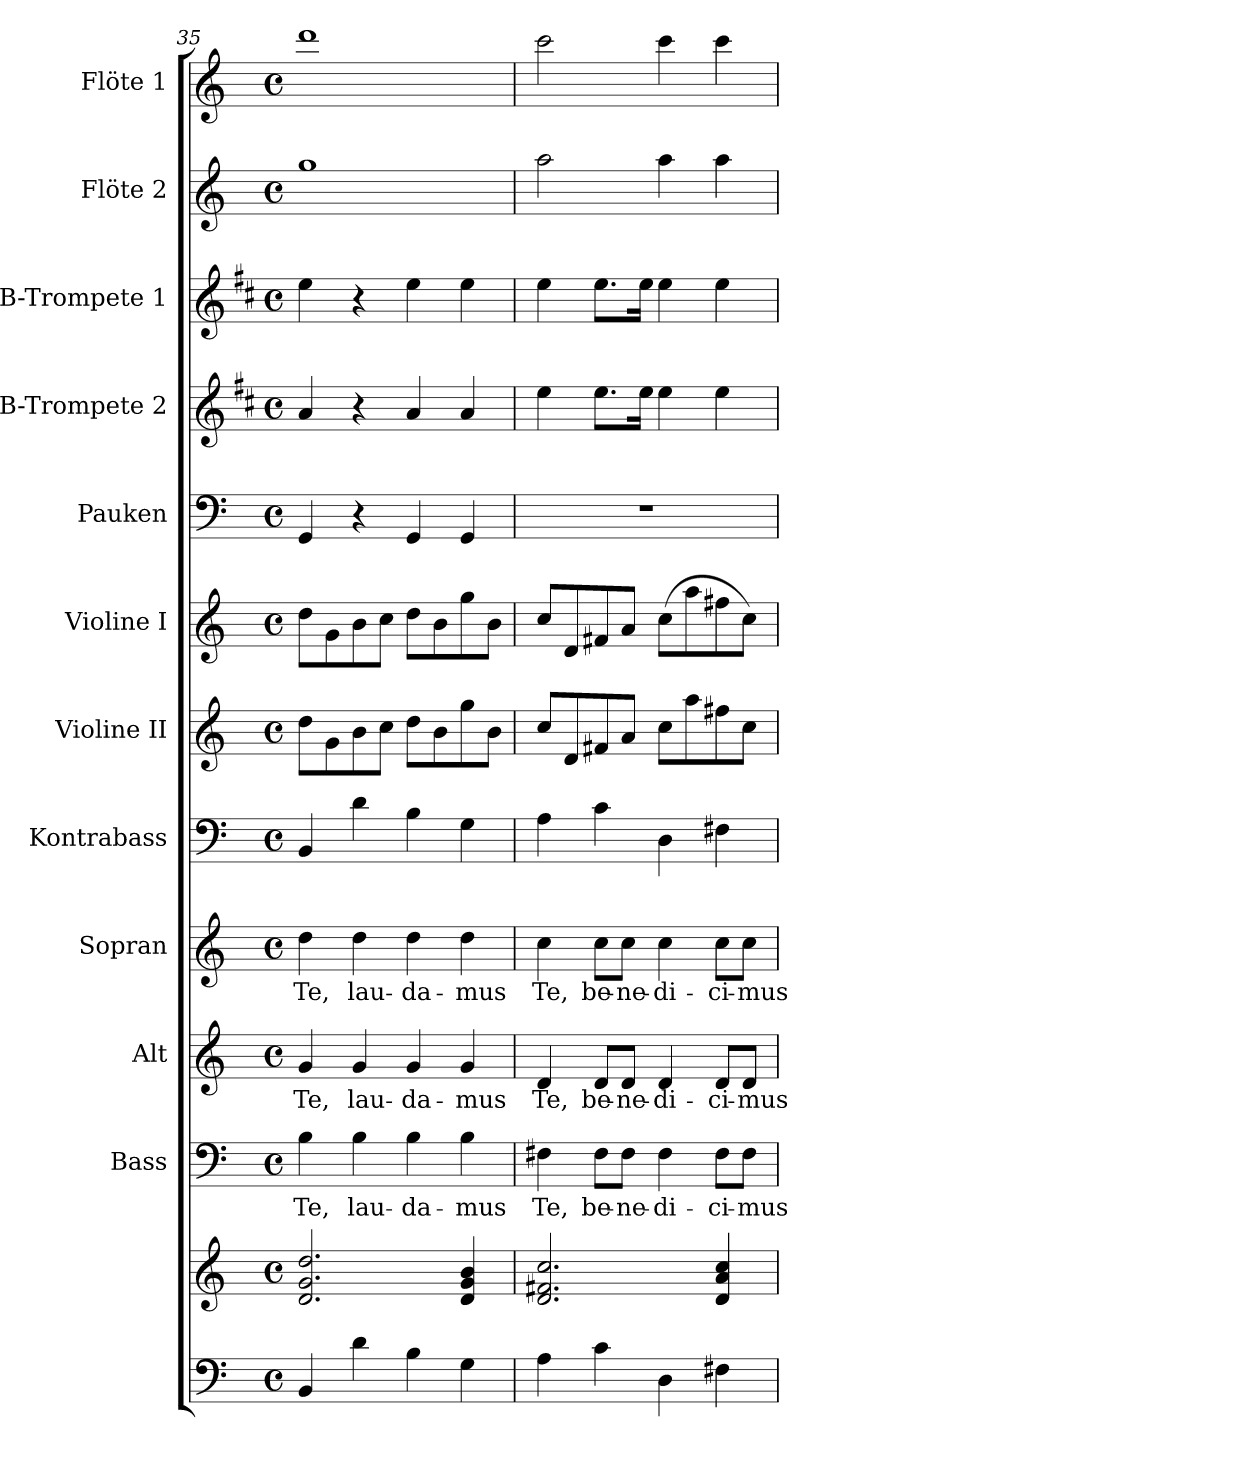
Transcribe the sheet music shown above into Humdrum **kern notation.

**kern	**kern	**kern	**text	**kern	**text	**kern	**text	**kern	**kern	**kern	**kern	**kern	**kern	**kern	**kern
*part12	*part12	*part11	*part11	*part10	*part10	*part9	*part9	*part8	*part7	*part6	*part5	*part4	*part3	*part2	*part1
*staff13	*staff12	*staff11	*staff11	*staff10	*staff10	*staff9	*staff9	*staff8	*staff7	*staff6	*staff5	*staff4	*staff3	*staff2	*staff1
*	*	*I"Bass	*	*I"Alt	*	*I"Sopran	*	*I"Kontrabass	*I"Violine II	*I"Violine I	*I"Pauken	*I"B-Trompete 2	*I"B-Trompete 1	*I"Flöte 2	*I"Flöte 1
*	*	*I'B.	*	*I'A.	*	*I'S.	*	*I'Kb.	*I'Vl. II	*I'Vl. I	*I'Pk.	*I'B Trp. 2	*I'B Trp. 1	*I'Fl. 2	*I'Fl. 1
*clefF4	*clefG2	*clefF4	*	*clefG2	*	*clefG2	*	*clefF4	*clefG2	*clefG2	*clefF4	*clefG2	*clefG2	*clefG2	*clefG2
*	*	*	*	*	*	*	*	*ITrd7c12	*	*	*	*ITrd1c2	*ITrd1c2	*	*
*k[]	*k[]	*k[]	*	*k[]	*	*k[]	*	*k[]	*k[]	*k[]	*k[]	*k[]	*k[]	*k[]	*k[]
*C:	*C:	*C:	*	*C:	*	*C:	*	*C:	*C:	*C:	*C:	*C:	*C:	*C:	*C:
*M4/4	*M4/4	*M4/4	*	*M4/4	*	*M4/4	*	*M4/4	*M4/4	*M4/4	*M4/4	*M4/4	*M4/4	*M4/4	*M4/4
*met(c)	*met(c)	*met(c)	*	*met(c)	*	*met(c)	*	*met(c)	*met(c)	*met(c)	*met(c)	*met(c)	*met(c)	*met(c)	*met(c)
=35	=35	=35	=35	=35	=35	=35	=35	=35	=35	=35	=35	=35	=35	=35	=35
!	!	!	!LO:LY:b	!	!LO:LY:b	!	!LO:LY:b	!	!	!	!	!	!	!	!
4BB/	2.d/ 2.g/ 2.dd/	4B\	Te,	4g/	Te,	4dd\	Te,	4BBB/	8dd\L	8dd\L	4GG/	4g/	4dd\	1gg	1ddd
.	.	.	.	.	.	.	.	.	8g\	8g\	.	.	.	.	.
!	!	!	!LO:LY:b	!	!LO:LY:b	!	!LO:LY:b	!	!	!	!	!	!	!	!
4d\	.	4B\	lau-	4g/	lau-	4dd\	lau-	4D\	8b\	8b\	4r	4r	4r	.	.
.	.	.	.	.	.	.	.	.	8cc\J	8cc\J	.	.	.	.	.
!	!	!	!LO:LY:b	!	!LO:LY:b	!	!LO:LY:b	!	!	!	!	!	!	!	!
4B\	.	4B\	-da-	4g/	-da-	4dd\	-da-	4BB\	8dd\L	8dd\L	4GG/	4g/	4dd\	.	.
.	.	.	.	.	.	.	.	.	8b\	8b\	.	.	.	.	.
!	!	!	!LO:LY:b	!	!LO:LY:b	!	!LO:LY:b	!	!	!	!	!	!	!	!
4G\	4d/ 4g/ 4b/	4B\	-mus	4g/	-mus	4dd\	-mus	4GG\	8gg\	8gg\	4GG/	4g/	4dd\	.	.
.	.	.	.	.	.	.	.	.	8b\J	8b\J	.	.	.	.	.
=36	=36	=36	=36	=36	=36	=36	=36	=36	=36	=36	=36	=36	=36	=36	=36
!	!	!	!LO:LY:b	!	!LO:LY:b	!	!LO:LY:b	!	!	!	!	!	!	!	!
4A\	2.d/ 2.f#X/ 2.cc/	4F#X\	Te,	4d/	Te,	4cc\	Te,	4AA\	8cc/L	8cc/L	1r	4dd\	4dd\	2aa\	2ccc\
.	.	.	.	.	.	.	.	.	8d/	8d/	.	.	.	.	.
!	!	!	!LO:LY:b	!	!LO:LY:b	!	!LO:LY:b	!	!	!	!	!	!	!	!
4c\	.	8F#\L	be-	8d/L	be-	8cc\L	be-	4C\	8f#X/	8f#X/	.	8.dd\L	8.dd\L	.	.
!	!	!	!LO:LY:b	!	!LO:LY:b	!	!LO:LY:b	!	!	!	!	!	!	!	!
.	.	8F#\J	-ne-	8d/J	-ne-	8cc\J	-ne-	.	8a/J	8a/J	.	.	.	.	.
.	.	.	.	.	.	.	.	.	.	.	.	16dd\Jk	16dd\Jk	.	.
!	!	!	!LO:LY:b	!	!LO:LY:b	!	!LO:LY:b	!	!	!	!	!	!	!	!
4D\	.	4F#\	-di-	4d/	-di-	4cc\	-di-	4DD\	8cc\L	(>8cc\L	.	4dd\	4dd\	4aa\	4ccc\
.	.	.	.	.	.	.	.	.	8aa\	8aa\	.	.	.	.	.
!	!	!	!LO:LY:b	!	!LO:LY:b	!	!LO:LY:b	!	!	!	!	!	!	!	!
4F#X\	4d/ 4a/ 4cc/	8F#\L	-ci-	8d/L	-ci-	8cc\L	-ci-	4FF#X\	8ff#X\	8ff#X\	.	4dd\	4dd\	4aa\	4ccc\
!	!	!	!LO:LY:b	!	!LO:LY:b	!	!LO:LY:b	!	!	!	!	!	!	!	!
.	.	8F#\J	-mus	8d/J	-mus	8cc\J	-mus	.	8cc\J	8cc\J)	.	.	.	.	.
=	=	=	=	=	=	=	=	=	=	=	=	=	=	=	=
*-	*-	*-	*-	*-	*-	*-	*-	*-	*-	*-	*-	*-	*-	*-	*-
